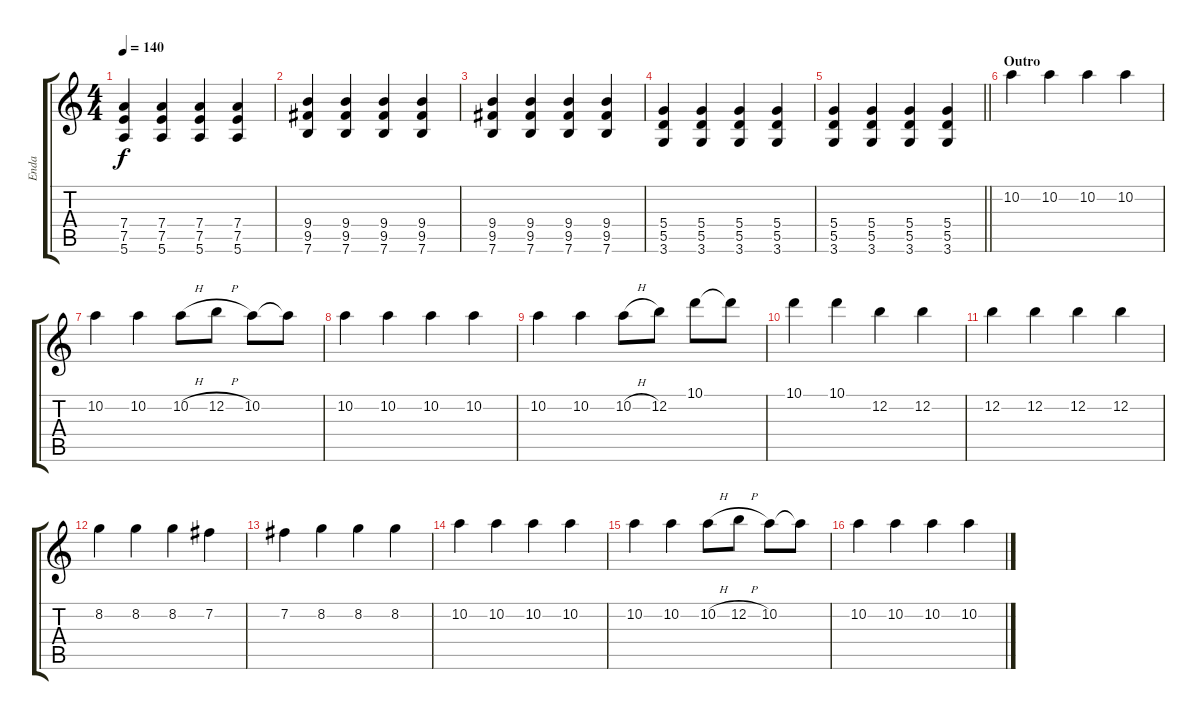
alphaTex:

\track ("Enda" "Enda") {instrument distortionguitar}
\staff {score tabs}
\tuning (E4 B3 G3 D3 A2 E2) {hide}
\ts (4 4)
\tempo 140
\clef g2
\ks c
(7.4 7.5 5.6).4{dy f} (7.4 7.5 5.6).4 (7.4 7.5 5.6).4 (7.4 7.5 5.6).4 |
(9.4 9.5 7.6).4 (9.4 9.5 7.6).4 (9.4 9.5 7.6).4 (9.4 9.5 7.6).4 |
(9.4 9.5 7.6).4 (9.4 9.5 7.6).4 (9.4 9.5 7.6).4 (9.4 9.5 7.6).4 |
(5.4 5.5 3.6).4 (5.4 5.5 3.6).4 (5.4 5.5 3.6).4 (5.4 5.5 3.6).4 |
\barLineRight lightlight
(5.4 5.5 3.6).4 (5.4 5.5 3.6).4 (5.4 5.5 3.6).4 (5.4 5.5 3.6).4 |
\section ("" "Outro")
10.2.4 10.2.4 10.2.4 10.2.4 |
10.2.4 10.2.4 10.2{h}.8 12.2{h}.8 10.2.8 10.2{t}.8 |
10.2.4 10.2.4 10.2.4 10.2.4 |
10.2.4 10.2.4 10.2{h}.8 12.2.8 10.1.8 10.1{t}.8 |
10.1.4 10.1.4 12.2.4 12.2.4 |
12.2.4 12.2.4 12.2.4 12.2.4 |
8.2.4 8.2.4 8.2.4 7.2.4 |
7.2.4 8.2.4 8.2.4 8.2.4 |
10.2.4 10.2.4 10.2.4 10.2.4 |
10.2.4 10.2.4 10.2{h}.8 12.2{h}.8 10.2.8 10.2{t}.8 |
10.2.4 10.2.4 10.2.4 10.2.4
